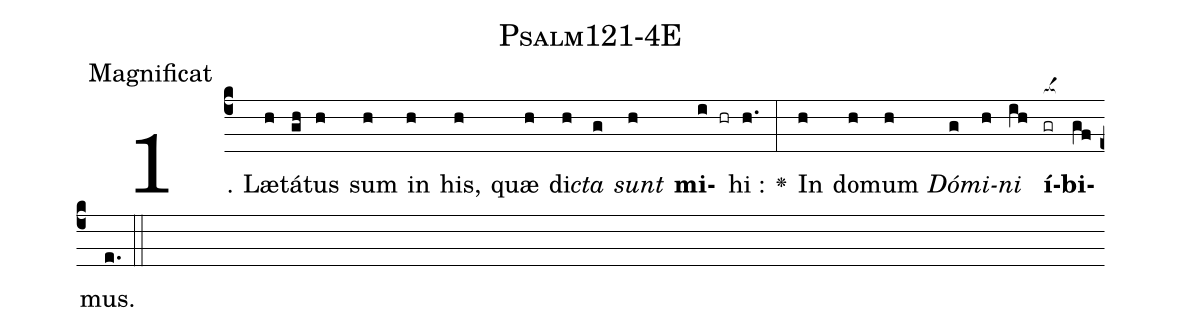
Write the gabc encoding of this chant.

name: Psalm121-4E;
office-part: Magnificat;
%%
(c4)1. L{æ}(h)tá(gh)tus(h) sum(h) in(h) his,(h) quæ(h) di(h)<i>cta</i>(g) <i>sunt</i>(h) <b>mi</b>(i hr)hi :(h.) <v>\greheightstar</v>(:) In(h) do(h)mum(h) <i>Dó</i>(g)<i>mi</i>(h)<i>ni</i>(ih) <b>í</b>(gr[ocba:1{])<b>bi</b>(gf[ocba:0}])mus.(e.) (::)

%E(h) u(g) o(h) u(ih) a(gf) e.(e.) (::)
